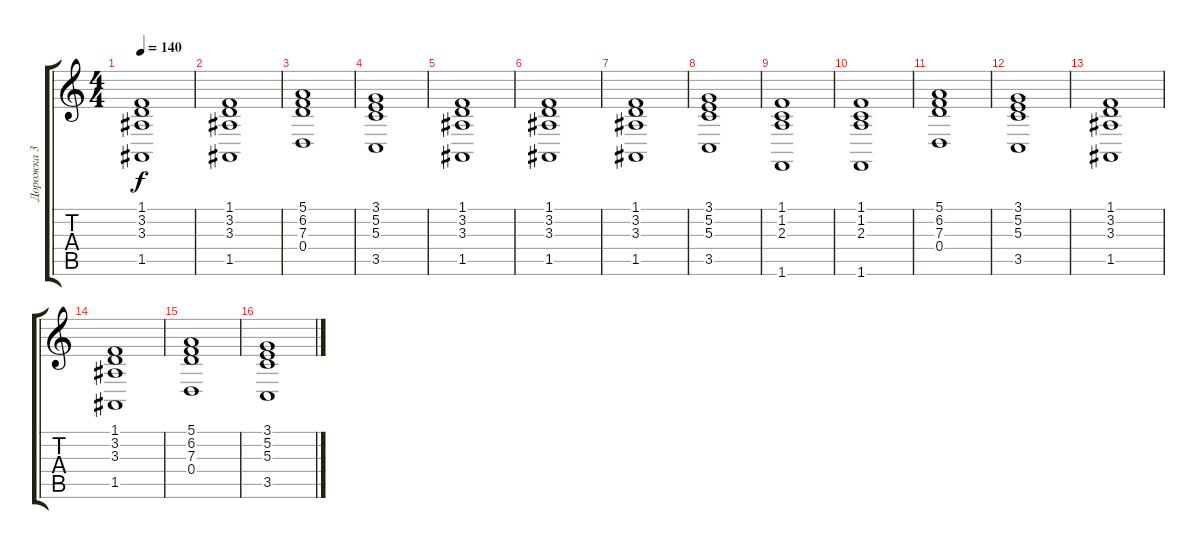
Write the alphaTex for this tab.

\track ("Дорожка 3" "Дорожка 3") {instrument synthstrings1}
\staff {score tabs}
\tuning (E4 B3 G3 D3 A2 E2) {hide}
\ts (4 4)
\tempo 140
\clef g2
\ks c
(1.1 3.2 3.3 1.5).1{dy f} |
(1.1 3.2 3.3 1.5).1 |
(5.1 6.2 7.3 0.4).1 |
(3.1 5.2 5.3 3.5).1 |
(1.1 3.2 3.3 1.5).1 |
(1.1 3.2 3.3 1.5).1 |
(1.1 3.2 3.3 1.5).1 |
(3.1 5.2 5.3 3.5).1 |
(1.1 1.2 2.3 1.6).1 |
(1.1 1.2 2.3 1.6).1 |
(5.1 6.2 7.3 0.4).1 |
(3.1 5.2 5.3 3.5).1 |
(1.1 3.2 3.3 1.5).1 |
(1.1 3.2 3.3 1.5).1 |
(5.1 6.2 7.3 0.4).1 |
(3.1 5.2 5.3 3.5).1
